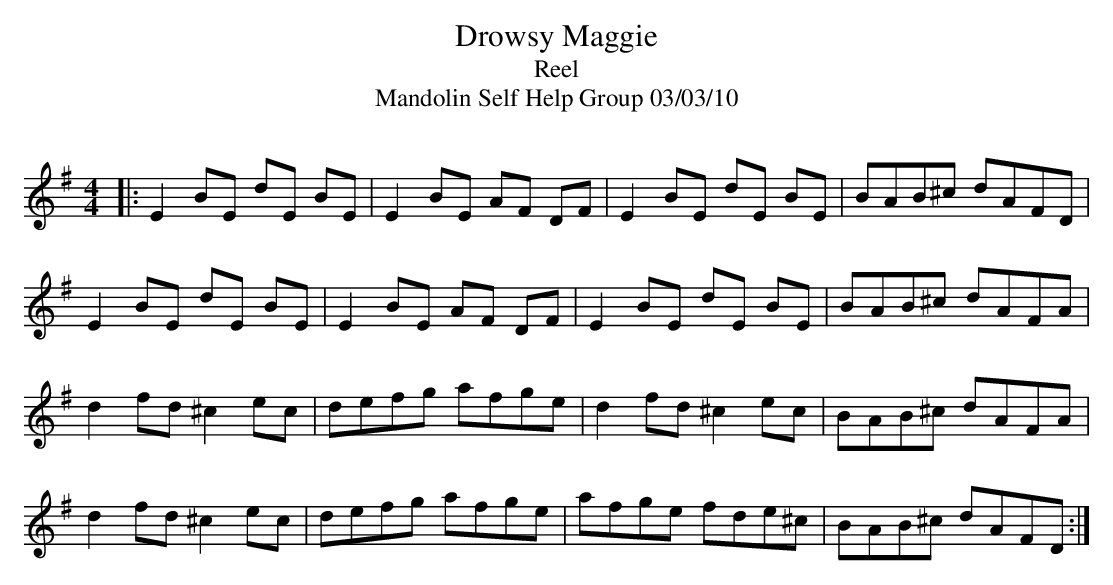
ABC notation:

X:1
T:Drowsy Maggie
T:Reel
T:Mandolin Self Help Group 03/03/10
Q:160
M:4/4
L:1/8
K:Em
|: E2 BE dE BE | E2 BE AF DF | E2 BE dE BE | BAB^c dAFD |
E2 BE dE BE | E2 BE AF DF | E2 BE dE BE | BAB^c dAFA |
d2 fd ^c2 ec | defg afge | d2 fd ^c2 ec | BAB^c dAFA |
d2 fd ^c2 ec | defg afge | afge fde^c | BAB^c dAFD :|
